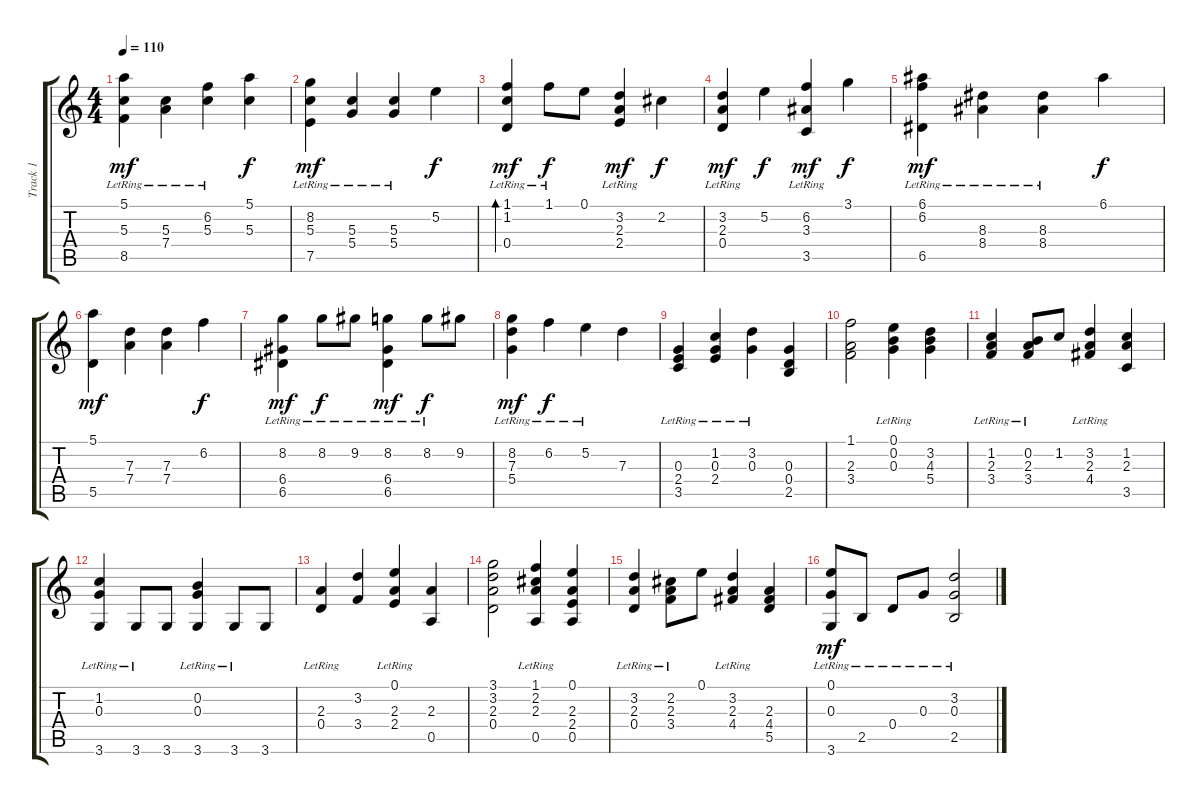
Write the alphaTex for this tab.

\track ("Track 1" "Track 1") {instrument acousticguitarsteel}
\staff {score tabs}
\tuning (E4 B3 G3 D3 A2 E2) {hide}
\ts (4 4)
\tempo 110
\clef g2
\ks c
(5.1{lr} 5.3{lr} 8.5{lr}).4{dy mf} (5.3{lr} 7.4{lr}).4 (6.2{lr} 5.3{lr}).4 (5.1 5.3).4{dy f} |
(8.2{lr} 5.3{lr} 7.5{lr}).4{dy mf} (5.3{lr} 5.4{lr}).4 (5.3{lr} 5.4{lr}).4 5.2.4{dy f} |
(1.1{lr} 1.2{lr} 0.4{lr}).4{bd 120 dy mf} 1.1{lr}.8{dy f} 0.1.8 (3.2{lr} 2.3{lr} 2.4{lr}).4{dy mf} 2.2.4{dy f} |
(3.2{lr} 2.3{lr} 0.4{lr}).4{dy mf} 5.2.4{dy f} (6.2{lr} 3.3{lr} 3.5{lr}).4{dy mf} 3.1.4{dy f} |
(6.1{lr} 6.2{lr} 6.5{lr}).4{dy mf} (8.3{lr} 8.4{lr}).4 (8.3{lr} 8.4{lr}).4 6.1.4{dy f} |
(5.1 5.5).4{dy mf} (7.3 7.4).4 (7.3 7.4).4 6.2.4{dy f} |
(8.2{lr} 6.4{lr} 6.5{lr}).4{dy mf} 8.2{lr}.8{dy f} 9.2{lr}.8 (8.2{lr} 6.4{lr} 6.5{lr}).4{dy mf} 8.2{lr}.8{dy f} 9.2.8 |
(8.2{lr} 7.3{lr} 5.4{lr}).4{dy mf} 6.2{lr}.4{dy f} 5.2{lr}.4 7.3.4 |
(0.3{lr} 2.4{lr} 3.5{lr}).4 (1.2{lr} 0.3{lr} 2.4{lr}).4 (3.2{lr} 0.3{lr}).4 (0.3 0.4 2.5).4 |
(1.1 2.3 3.4).2 (0.1{lr} 0.2{lr} 0.3{lr}).4 (3.2 4.3 5.4).4 |
(1.2{lr} 2.3{lr} 3.4{lr}).4 (0.2{lr} 2.3{lr} 3.4{lr}).8 1.2.8 (3.2{lr} 2.3{lr} 4.4{lr}).4 (1.2 2.3 3.5).4 |
(1.2{lr} 0.3{lr} 3.6{lr}).4 3.6{lr}.8 3.6.8 (0.2{lr} 0.3{lr} 3.6{lr}).4 3.6{lr}.8 3.6.8 |
(2.3{lr} 0.4{lr}).4 (3.2 3.4).4 (0.1{lr} 2.3{lr} 2.4{lr}).4 (2.3 0.5).4 |
(3.1 3.2 2.3 0.4).2 (1.1{lr} 2.2{lr} 2.3{lr} 0.5{lr}).4 (0.1 2.3 2.4 0.5).4 |
(3.2{lr} 2.3{lr} 0.4{lr}).4 (2.2{lr} 2.3{lr} 3.4{lr}).8 0.1.8 (3.2{lr} 2.3{lr} 4.4{lr}).4 (2.3 4.4 5.5).4 |
(0.1{lr} 0.3{lr} 3.6{lr}).8{dy mf} 2.5{lr}.8 0.4{lr}.8 0.3{lr}.8 (3.2{lr} 0.3{lr} 2.5{lr}).2
